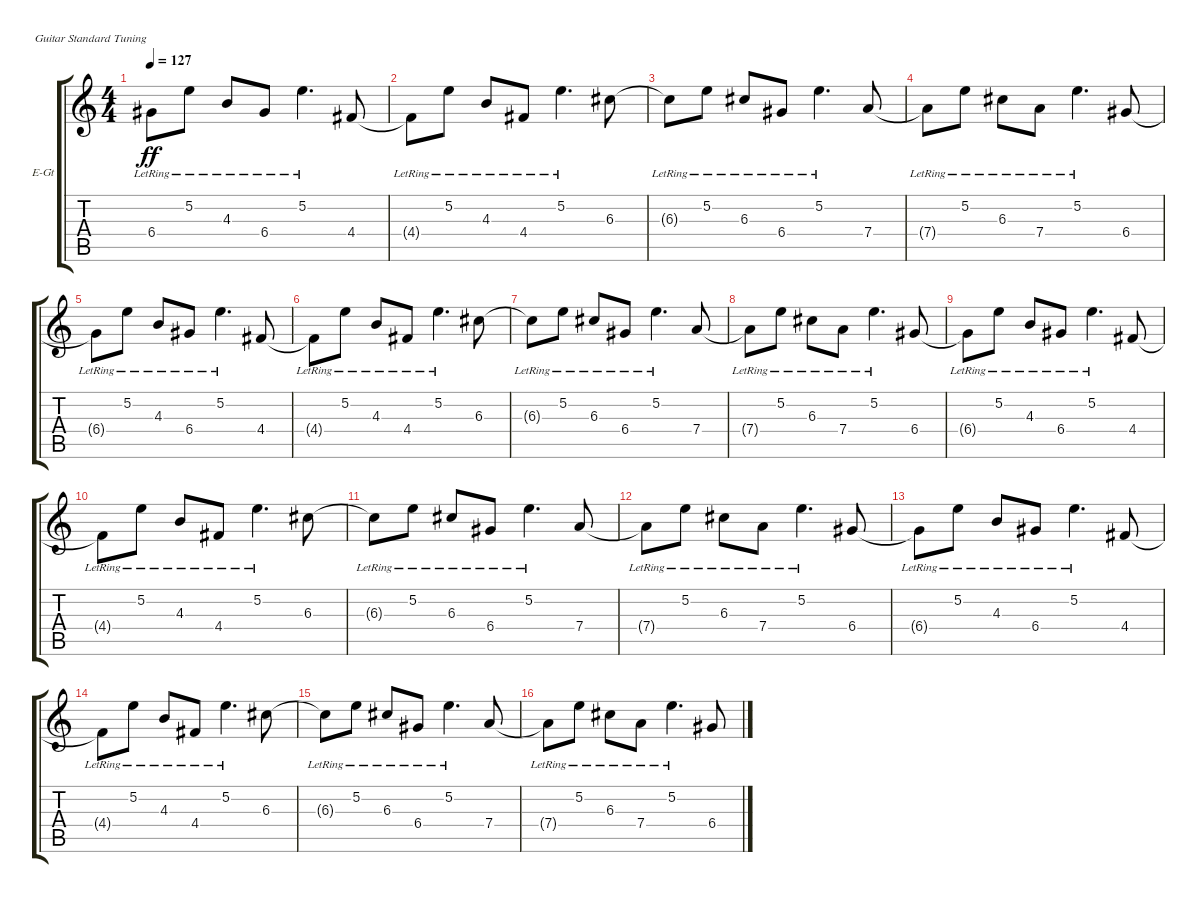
\defaultSystemsLayout 4
\bracketExtendMode groupsimilarinstruments
\firstSystemTrackNameOrientation horizontal
\otherSystemsTrackNameOrientation horizontal
\track ("Electric Guitar" "E-Gt") {instrument electricguitarclean}
\staff {score tabs}
\tuning (E4 B3 G3 D3 A2 E2)
\ts (4 4)
\tempo 127
\clef g2
\ks c
6.4{lr t}.8{dy ff} 5.2{lr}.8 4.3{lr}.8 6.4{lr}.8 5.2{lr}.4{d} 4.4.8 |
4.4{lr t}.8 5.2{lr}.8 4.3{lr}.8 4.4{lr}.8 5.2{lr}.4{d} 6.3.8 |
6.3{lr t}.8 5.2{lr}.8 6.3{lr}.8 6.4{lr}.8 5.2{lr}.4{d} 7.4.8 |
7.4{lr t}.8 5.2{lr}.8 6.3{lr}.8 7.4{lr}.8 5.2{lr}.4{d} 6.4.8 |
6.4{lr t}.8 5.2{lr}.8 4.3{lr}.8 6.4{lr}.8 5.2{lr}.4{d} 4.4.8 |
4.4{lr t}.8 5.2{lr}.8 4.3{lr}.8 4.4{lr}.8 5.2{lr}.4{d} 6.3.8 |
6.3{lr t}.8 5.2{lr}.8 6.3{lr}.8 6.4{lr}.8 5.2{lr}.4{d} 7.4.8 |
7.4{lr t}.8 5.2{lr}.8 6.3{lr}.8 7.4{lr}.8 5.2{lr}.4{d} 6.4.8 |
6.4{lr t}.8 5.2{lr}.8 4.3{lr}.8 6.4{lr}.8 5.2{lr}.4{d} 4.4.8 |
4.4{lr t}.8 5.2{lr}.8 4.3{lr}.8 4.4{lr}.8 5.2{lr}.4{d} 6.3.8 |
6.3{lr t}.8 5.2{lr}.8 6.3{lr}.8 6.4{lr}.8 5.2{lr}.4{d} 7.4.8 |
7.4{lr t}.8 5.2{lr}.8 6.3{lr}.8 7.4{lr}.8 5.2{lr}.4{d} 6.4.8 |
6.4{lr t}.8 5.2{lr}.8 4.3{lr}.8 6.4{lr}.8 5.2{lr}.4{d} 4.4.8 |
4.4{lr t}.8 5.2{lr}.8 4.3{lr}.8 4.4{lr}.8 5.2{lr}.4{d} 6.3.8 |
6.3{lr t}.8 5.2{lr}.8 6.3{lr}.8 6.4{lr}.8 5.2{lr}.4{d} 7.4.8 |
7.4{lr t}.8 5.2{lr}.8 6.3{lr}.8 7.4{lr}.8 5.2{lr}.4{d} 6.4.8
